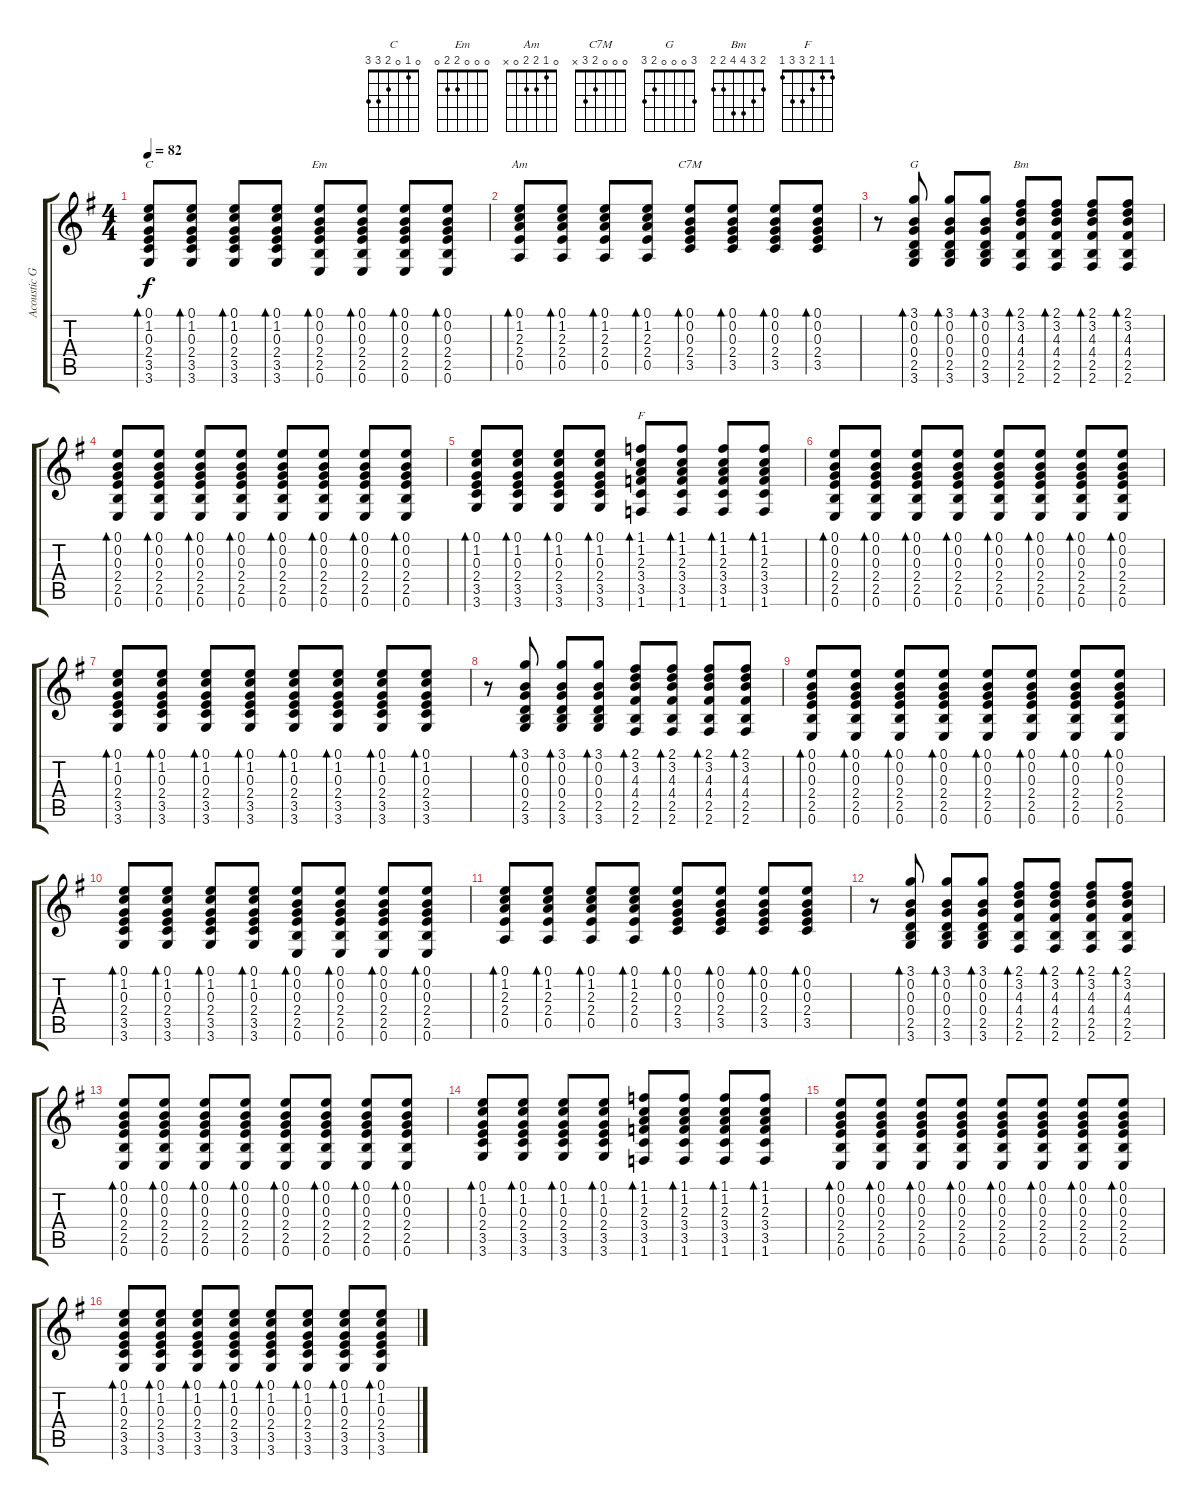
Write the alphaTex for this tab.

\track ("Acoustic Guitar" "Acoustic G") {instrument acousticguitarsteel}
\staff {score tabs}
\tuning (E4 B3 G3 D3 A2 E2) {hide}
\chord ("C" 0 1 0 2 3 3)
\chord ("Em" 0 0 0 2 2 0)
\chord ("Am" 0 1 2 2 0 x)
\chord ("C7M" 0 0 0 2 3 x)
\chord ("G" 3 0 0 0 2 3)
\chord ("Bm" 2 3 4 4 2 2) {barre 0}
\chord ("F" 1 1 2 3 3 1) {barre 0}
\ts (4 4)
\tempo 82
\clef g2
\ks g
(0.1 1.2 0.3 2.4 3.5 3.6).8{bd 60 ch "C" dy f} (0.1 1.2 0.3 2.4 3.5 3.6).8{bd 60} (0.1 1.2 0.3 2.4 3.5 3.6).8{bd 60} (0.1 1.2 0.3 2.4 3.5 3.6).8{bd 60} (0.1 0.2 0.3 2.4 2.5 0.6).8{bd 60 ch "Em"} (0.1 0.2 0.3 2.4 2.5 0.6).8{bd 60} (0.1 0.2 0.3 2.4 2.5 0.6).8{bd 60} (0.1 0.2 0.3 2.4 2.5 0.6).8{bd 60} |
(0.1 1.2 2.3 2.4 0.5).8{bd 60 ch "Am"} (0.1 1.2 2.3 2.4 0.5).8{bd 60} (0.1 1.2 2.3 2.4 0.5).8{bd 60} (0.1 1.2 2.3 2.4 0.5).8{bd 60} (0.1 0.2 0.3 2.4 3.5).8{bd 60 ch "C7M"} (0.1 0.2 0.3 2.4 3.5).8{bd 60} (0.1 0.2 0.3 2.4 3.5).8{bd 60} (0.1 0.2 0.3 2.4 3.5).8{bd 60} |
r.8 (3.1 0.2 0.3 0.4 2.5 3.6).8{bd 60 ch "G"} (3.1 0.2 0.3 0.4 2.5 3.6).8{bd 60} (3.1 0.2 0.3 0.4 2.5 3.6).8{bd 60} (2.1 3.2 4.3 4.4 2.5 2.6).8{bd 60 ch "Bm"} (2.1 3.2 4.3 4.4 2.5 2.6).8{bd 60} (2.1 3.2 4.3 4.4 2.5 2.6).8{bd 60} (2.1 3.2 4.3 4.4 2.5 2.6).8{bd 60} |
(0.1 0.2 0.3 2.4 2.5 0.6).8{bd 60} (0.1 0.2 0.3 2.4 2.5 0.6).8{bd 60} (0.1 0.2 0.3 2.4 2.5 0.6).8{bd 60} (0.1 0.2 0.3 2.4 2.5 0.6).8{bd 60} (0.1 0.2 0.3 2.4 2.5 0.6).8{bd 60} (0.1 0.2 0.3 2.4 2.5 0.6).8{bd 60} (0.1 0.2 0.3 2.4 2.5 0.6).8{bd 60} (0.1 0.2 0.3 2.4 2.5 0.6).8{bd 60} |
(0.1 1.2 0.3 2.4 3.5 3.6).8{bd 60} (0.1 1.2 0.3 2.4 3.5 3.6).8{bd 60} (0.1 1.2 0.3 2.4 3.5 3.6).8{bd 60} (0.1 1.2 0.3 2.4 3.5 3.6).8{bd 60} (1.1 1.2 2.3 3.4 3.5 1.6).8{bd 60 ch "F"} (1.1 1.2 2.3 3.4 3.5 1.6).8{bd 60} (1.1 1.2 2.3 3.4 3.5 1.6).8{bd 60} (1.1 1.2 2.3 3.4 3.5 1.6).8{bd 60} |
(0.1 0.2 0.3 2.4 2.5 0.6).8{bd 60} (0.1 0.2 0.3 2.4 2.5 0.6).8{bd 60} (0.1 0.2 0.3 2.4 2.5 0.6).8{bd 60} (0.1 0.2 0.3 2.4 2.5 0.6).8{bd 60} (0.1 0.2 0.3 2.4 2.5 0.6).8{bd 60} (0.1 0.2 0.3 2.4 2.5 0.6).8{bd 60} (0.1 0.2 0.3 2.4 2.5 0.6).8{bd 60} (0.1 0.2 0.3 2.4 2.5 0.6).8{bd 60} |
(0.1 1.2 0.3 2.4 3.5 3.6).8{bd 60} (0.1 1.2 0.3 2.4 3.5 3.6).8{bd 60} (0.1 1.2 0.3 2.4 3.5 3.6).8{bd 60} (0.1 1.2 0.3 2.4 3.5 3.6).8{bd 60} (0.1 1.2 0.3 2.4 3.5 3.6).8{bd 60} (0.1 1.2 0.3 2.4 3.5 3.6).8{bd 60} (0.1 1.2 0.3 2.4 3.5 3.6).8{bd 60} (0.1 1.2 0.3 2.4 3.5 3.6).8{bd 60} |
r.8 (3.1 0.2 0.3 0.4 2.5 3.6).8{bd 60} (3.1 0.2 0.3 0.4 2.5 3.6).8{bd 60} (3.1 0.2 0.3 0.4 2.5 3.6).8{bd 60} (2.1 3.2 4.3 4.4 2.5 2.6).8{bd 60} (2.1 3.2 4.3 4.4 2.5 2.6).8{bd 60} (2.1 3.2 4.3 4.4 2.5 2.6).8{bd 60} (2.1 3.2 4.3 4.4 2.5 2.6).8{bd 60} |
(0.1 0.2 0.3 2.4 2.5 0.6).8{bd 60} (0.1 0.2 0.3 2.4 2.5 0.6).8{bd 60} (0.1 0.2 0.3 2.4 2.5 0.6).8{bd 60} (0.1 0.2 0.3 2.4 2.5 0.6).8{bd 60} (0.1 0.2 0.3 2.4 2.5 0.6).8{bd 60} (0.1 0.2 0.3 2.4 2.5 0.6).8{bd 60} (0.1 0.2 0.3 2.4 2.5 0.6).8{bd 60} (0.1 0.2 0.3 2.4 2.5 0.6).8{bd 60} |
(0.1 1.2 0.3 2.4 3.5 3.6).8{bd 60} (0.1 1.2 0.3 2.4 3.5 3.6).8{bd 60} (0.1 1.2 0.3 2.4 3.5 3.6).8{bd 60} (0.1 1.2 0.3 2.4 3.5 3.6).8{bd 60} (0.1 0.2 0.3 2.4 2.5 0.6).8{bd 60} (0.1 0.2 0.3 2.4 2.5 0.6).8{bd 60} (0.1 0.2 0.3 2.4 2.5 0.6).8{bd 60} (0.1 0.2 0.3 2.4 2.5 0.6).8{bd 60} |
(0.1 1.2 2.3 2.4 0.5).8{bd 60} (0.1 1.2 2.3 2.4 0.5).8{bd 60} (0.1 1.2 2.3 2.4 0.5).8{bd 60} (0.1 1.2 2.3 2.4 0.5).8{bd 60} (0.1 0.2 0.3 2.4 3.5).8{bd 60} (0.1 0.2 0.3 2.4 3.5).8{bd 60} (0.1 0.2 0.3 2.4 3.5).8{bd 60} (0.1 0.2 0.3 2.4 3.5).8{bd 60} |
r.8 (3.1 0.2 0.3 0.4 2.5 3.6).8{bd 60} (3.1 0.2 0.3 0.4 2.5 3.6).8{bd 60} (3.1 0.2 0.3 0.4 2.5 3.6).8{bd 60} (2.1 3.2 4.3 4.4 2.5 2.6).8{bd 60} (2.1 3.2 4.3 4.4 2.5 2.6).8{bd 60} (2.1 3.2 4.3 4.4 2.5 2.6).8{bd 60} (2.1 3.2 4.3 4.4 2.5 2.6).8{bd 60} |
(0.1 0.2 0.3 2.4 2.5 0.6).8{bd 60} (0.1 0.2 0.3 2.4 2.5 0.6).8{bd 60} (0.1 0.2 0.3 2.4 2.5 0.6).8{bd 60} (0.1 0.2 0.3 2.4 2.5 0.6).8{bd 60} (0.1 0.2 0.3 2.4 2.5 0.6).8{bd 60} (0.1 0.2 0.3 2.4 2.5 0.6).8{bd 60} (0.1 0.2 0.3 2.4 2.5 0.6).8{bd 60} (0.1 0.2 0.3 2.4 2.5 0.6).8{bd 60} |
(0.1 1.2 0.3 2.4 3.5 3.6).8{bd 60} (0.1 1.2 0.3 2.4 3.5 3.6).8{bd 60} (0.1 1.2 0.3 2.4 3.5 3.6).8{bd 60} (0.1 1.2 0.3 2.4 3.5 3.6).8{bd 60} (1.1 1.2 2.3 3.4 3.5 1.6).8{bd 60} (1.1 1.2 2.3 3.4 3.5 1.6).8{bd 60} (1.1 1.2 2.3 3.4 3.5 1.6).8{bd 60} (1.1 1.2 2.3 3.4 3.5 1.6).8{bd 60} |
(0.1 0.2 0.3 2.4 2.5 0.6).8{bd 60} (0.1 0.2 0.3 2.4 2.5 0.6).8{bd 60} (0.1 0.2 0.3 2.4 2.5 0.6).8{bd 60} (0.1 0.2 0.3 2.4 2.5 0.6).8{bd 60} (0.1 0.2 0.3 2.4 2.5 0.6).8{bd 60} (0.1 0.2 0.3 2.4 2.5 0.6).8{bd 60} (0.1 0.2 0.3 2.4 2.5 0.6).8{bd 60} (0.1 0.2 0.3 2.4 2.5 0.6).8{bd 60} |
(0.1 1.2 0.3 2.4 3.5 3.6).8{bd 60} (0.1 1.2 0.3 2.4 3.5 3.6).8{bd 60} (0.1 1.2 0.3 2.4 3.5 3.6).8{bd 60} (0.1 1.2 0.3 2.4 3.5 3.6).8{bd 60} (0.1 1.2 0.3 2.4 3.5 3.6).8{bd 60} (0.1 1.2 0.3 2.4 3.5 3.6).8{bd 60} (0.1 1.2 0.3 2.4 3.5 3.6).8{bd 60} (0.1 1.2 0.3 2.4 3.5 3.6).8{bd 60}
